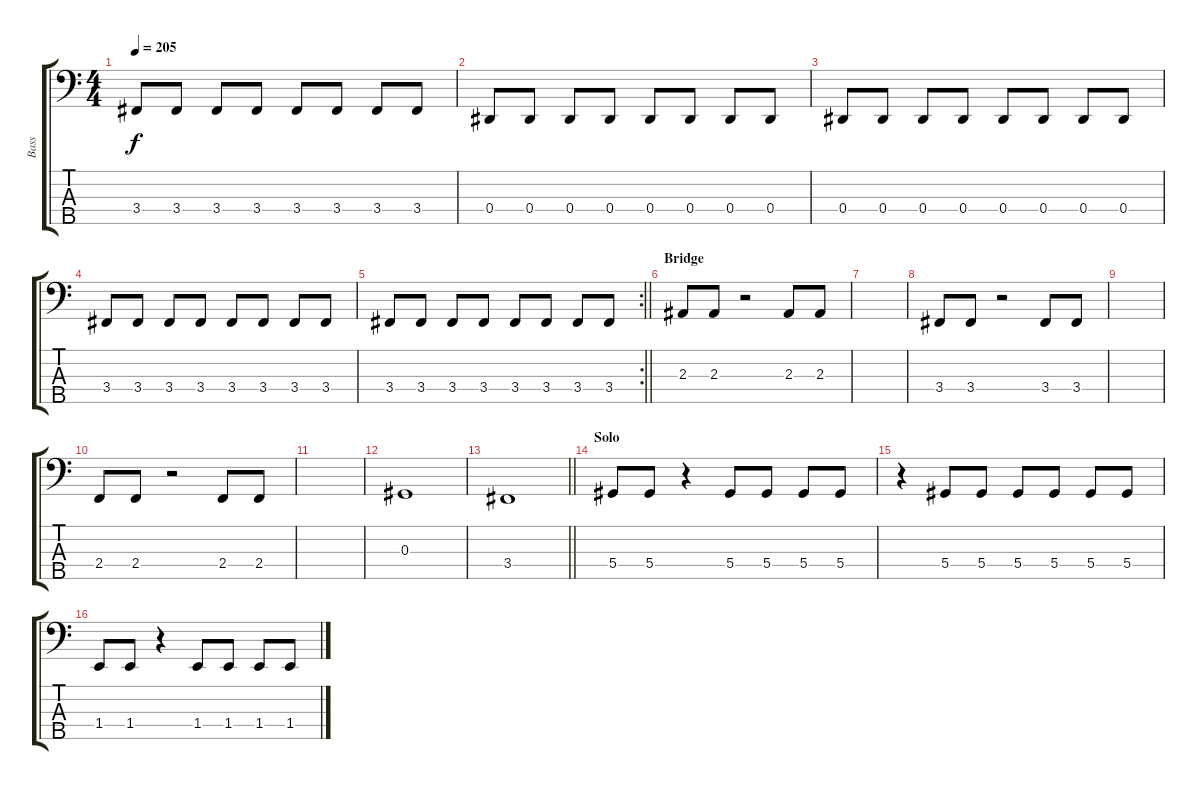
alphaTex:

\track ("Bass" "Bass") {instrument electricbassfinger}
\staff {score tabs}
\tuning (Gb2 Db2 Ab1 Eb1 Bb0) {hide}
\ts (4 4)
\tempo 205
\clef f4
\ks c
3.4.8{dy f} 3.4.8 3.4.8 3.4.8 3.4.8 3.4.8 3.4.8 3.4.8 |
0.4.8 0.4.8 0.4.8 0.4.8 0.4.8 0.4.8 0.4.8 0.4.8 |
0.4.8 0.4.8 0.4.8 0.4.8 0.4.8 0.4.8 0.4.8 0.4.8 |
3.4.8 3.4.8 3.4.8 3.4.8 3.4.8 3.4.8 3.4.8 3.4.8 |
\rc 2
\barLineRight lightlight
3.4.8 3.4.8 3.4.8 3.4.8 3.4.8 3.4.8 3.4.8 3.4.8 |
\section ("" "Bridge")
2.3.8 2.3.8 r.2 2.3.8 2.3.8 |
|
3.4.8 3.4.8 r.2 3.4.8 3.4.8 |
|
2.4.8 2.4.8 r.2 2.4.8 2.4.8 |
|
0.3.1 |
\barLineRight lightlight
3.4.1 |
\section ("" "Solo")
5.4.8 5.4.8 r.4 5.4.8 5.4.8 5.4.8 5.4.8 |
r.4 5.4.8 5.4.8 5.4.8 5.4.8 5.4.8 5.4.8 |
1.4.8 1.4.8 r.4 1.4.8 1.4.8 1.4.8 1.4.8
